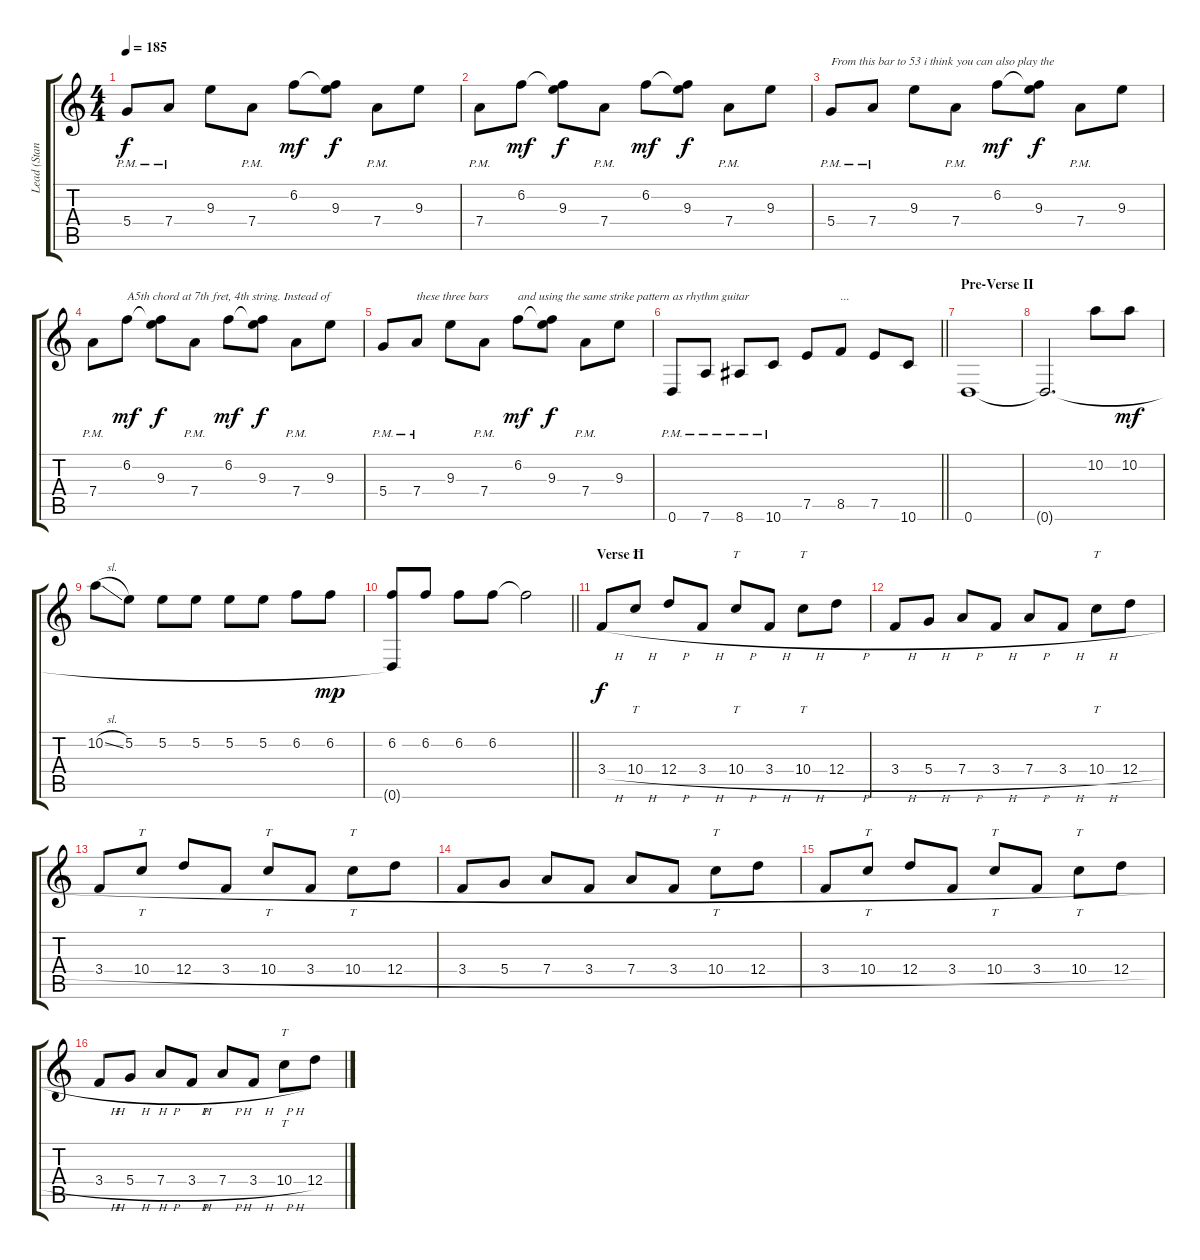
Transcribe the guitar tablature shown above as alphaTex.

\track ("Lead (Standard Tuning)" "Lead (Stan") {mute instrument distortionguitar}
\staff {score tabs}
\tuning (E4 B3 G3 D3 A2 D2) {hide}
\ts (4 4)
\tempo 185
\clef g2
\ks c
5.4{pm}.8{dy f} 7.4{pm}.8 9.3.8 7.4{pm}.8 6.2.8{dy mf} (6.2{t} 9.3).8{dy f} 7.4{pm}.8 9.3.8 |
7.4{pm}.8 6.2.8{dy mf} (6.2{t} 9.3).8{dy f} 7.4{pm}.8 6.2.8{dy mf} (6.2{t} 9.3).8{dy f} 7.4{pm}.8 9.3.8 |
5.4{pm}.8{txt "From this bar to 53 i think you can also play the "} 7.4{pm}.8 9.3.8 7.4{pm}.8 6.2.8{dy mf} (6.2{t} 9.3).8{dy f} 7.4{pm}.8 9.3.8 |
7.4{pm}.8 6.2.8{txt "A5th chord at 7th fret, 4th string. Instead of" dy mf} (6.2{t} 9.3).8{dy f} 7.4{pm}.8 6.2.8{dy mf} (6.2{t} 9.3).8{dy f} 7.4{pm}.8 9.3.8 |
5.4{pm}.8 7.4{pm}.8{txt "these three bars"} 9.3.8 7.4{pm}.8 6.2.8{txt "and using the same strike pattern as rhythm guitar" dy mf} (6.2{t} 9.3).8{dy f} 7.4{pm}.8 9.3.8 |
\barLineRight lightlight
0.6{pm}.8 7.6{pm}.8 8.6{pm}.8 10.6{pm}.8 7.5.8 8.5.8{txt "..."} 7.5.8 10.6.8 |
\section ("" "Pre-Verse II")
0.6.1 |
0.6{t}.2{d} 10.2.8 10.2.8{dy mf} |
10.2{sl}.8 5.2.8 5.2.8 5.2.8 5.2.8 5.2.8 6.2.8 6.2.8{dy mp} |
\barLineRight lightlight
(6.2 0.6{t}).8 6.2.8 6.2.8 6.2.8 6.2{t}.2 |
\section ("" "Verse II")
3.4{h}.8{dy f} 10.4{h}.8{tt} 12.4{h}.8 3.4{h}.8 10.4{h}.8{tt} 3.4{h}.8 10.4{h}.8{tt} 12.4{h}.8 |
3.4{h}.8 5.4{h}.8 7.4{h}.8 3.4{h}.8 7.4{h}.8 3.4{h}.8 10.4{h}.8{tt} 12.4{h}.8 |
3.4{h}.8 10.4{h}.8{tt} 12.4{h}.8 3.4{h}.8 10.4{h}.8{tt} 3.4{h}.8 10.4{h}.8{tt} 12.4{h}.8 |
3.4{h}.8 5.4{h}.8 7.4{h}.8 3.4{h}.8 7.4{h}.8 3.4{h}.8 10.4{h}.8{tt} 12.4{h}.8 |
3.4{h}.8 10.4{h}.8{tt} 12.4{h}.8 3.4{h}.8 10.4{h}.8{tt} 3.4{h}.8 10.4{h}.8{tt} 12.4{h}.8 |
3.4{h}.8 5.4{h}.8 7.4{h}.8 3.4{h}.8 7.4{h}.8 3.4{h}.8 10.4{h}.8{tt} 12.4{h}.8
